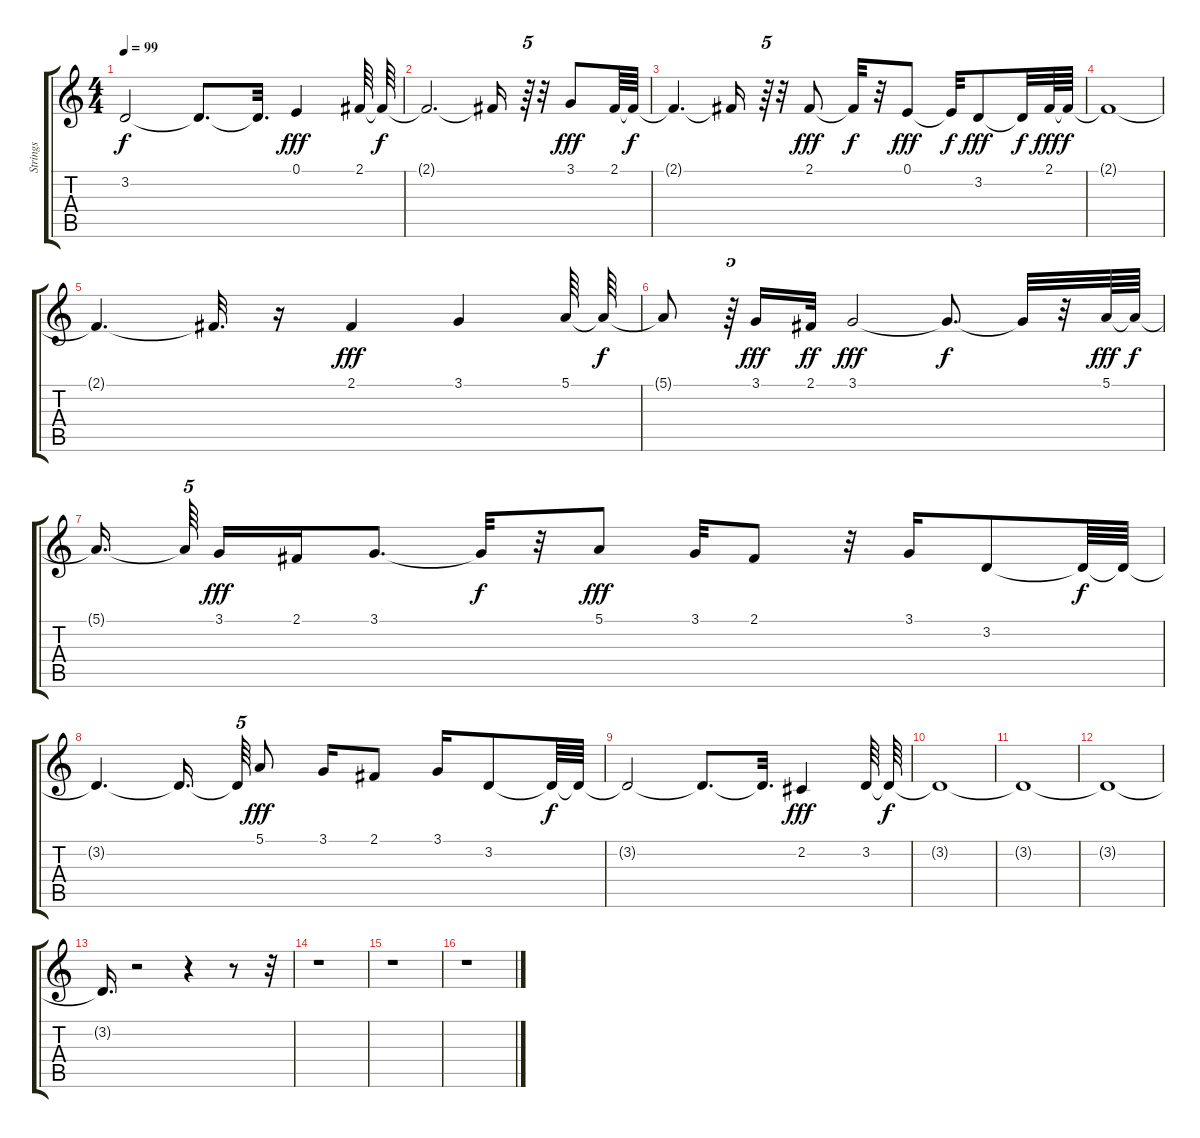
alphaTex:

\track ("Strings" "Strings") {instrument lead2sawtooth}
\staff {score tabs}
\tuning (E4 B3 G3 D3 A2 E2) {hide}
\ts (4 4)
\tempo 99
\clef g2
\ks c
3.2{t}.2{dy f} 3.2{t}.8{d} 3.2{t}.32{d} 0.1.4{dy fff} 2.1.64 2.1{t}.64{dy f} |
2.1{t}.2{d} 2.1{t}.16 r.64{tu (5 4)} r.32 3.1.8{dy fff} 2.1.64 2.1{t}.64{dy f} |
2.1{t}.4{d} 2.1{t}.16 r.64{tu (5 4)} r.32 2.1.8{dy fff} 2.1{t}.32{dy f} r.32 0.1.8{dy fff} 0.1{t}.32{dy f} 3.2.8{dy fff} 3.2{t}.32{dy f} 2.1.64{dy fff} 2.1{t}.64{dy f} |
2.1{t}.1 |
2.1{t}.4{d} 2.1{t}.32{d} r.16 2.1.4{dy fff} 3.1.4 5.1.64 5.1{t}.64{dy f} |
5.1{t}.8 r.64{tu (5 4)} 3.1.16{dy fff} 2.1.32{dy ff} 3.1.2{dy fff} 3.1{t}.8{d dy f} 3.1{t}.32 r.32 5.1.64{dy fff} 5.1{t}.64{dy f} |
5.1{t}.16{d beam splitsecondary} 5.1{t}.64{tu (5 4) beam splitsecondary} 3.1.16{dy fff} 2.1.16 3.1.8{d} 3.1{t}.32{dy f} r.32 5.1.8{dy fff} 3.1.32 2.1.8 r.32 3.1.16 3.2.8 3.2{t}.64{dy f} 3.2{t}.64 |
3.2{t}.4{d} 3.2{t}.16{d beam splitsecondary} 3.2{t}.64{tu (5 4)} 5.1.8{dy fff} 3.1.16 2.1.8 3.1.16 3.2.8 3.2{t}.64{dy f} 3.2{t}.64 |
3.2{t}.2 3.2{t}.8{d} 3.2{t}.32{d} 2.2.4{dy fff} 3.2.64 3.2{t}.64{dy f} |
3.2{t}.1 |
3.2{t}.1 |
3.2{t}.1 |
3.2{t}.16{d} r.2 r.4 r.8 r.32 |
r.1 |
r.1 |
r.1
